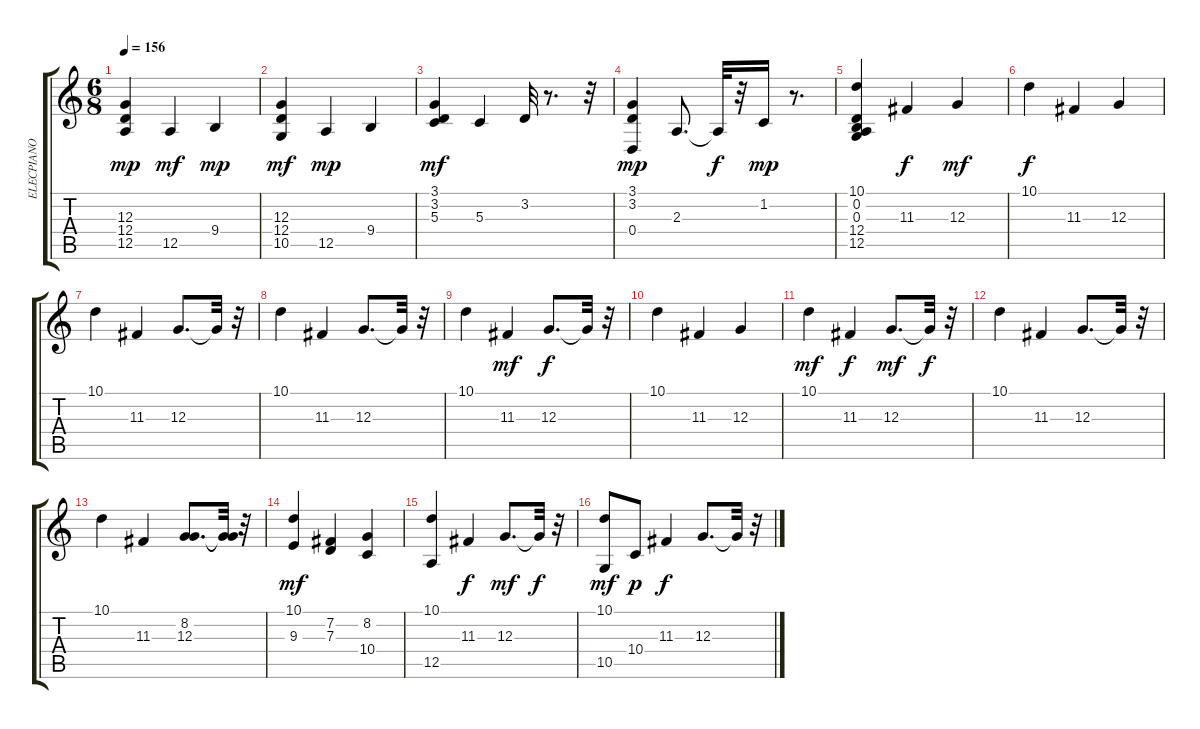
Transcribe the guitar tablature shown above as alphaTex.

\track ("ELECPIANO" "ELECPIANO") {instrument electricpiano2}
\staff {score tabs}
\tuning (E4 B3 G3 D3 A2 E2) {hide}
\ts (6 8)
\tempo 156
\clef g2
\ks c
(12.3 12.4 12.5).4{dy mp} 12.5.4{dy mf} 9.4.4{dy mp} |
(12.3 12.4 10.5).4{dy mf} 12.5.4{dy mp} 9.4.4 |
(3.1 3.2 5.3).4{dy mf} 5.3.4 3.2.32 r.8{d} r.32 |
(3.1 3.2 0.4).4{dy mp} 2.3.8{d} 2.3{t}.32{dy f} r.32 1.2.16{dy mp} r.8{d} |
(10.1 0.2 0.3 12.4 12.5).4 11.3.4{dy f} 12.3.4{dy mf} |
10.1.4{dy f} 11.3.4 12.3.4 |
10.1.4 11.3.4 12.3.8{d} 12.3{t}.32 r.32 |
10.1.4 11.3.4 12.3.8{d} 12.3{t}.32 r.32 |
10.1.4 11.3.4{dy mf} 12.3.8{d dy f} 12.3{t}.32 r.32 |
10.1.4 11.3.4 12.3.4 |
10.1.4{dy mf} 11.3.4{dy f} 12.3.8{d dy mf} 12.3{t}.32{dy f} r.32 |
10.1.4 11.3.4 12.3.8{d} 12.3{t}.32 r.32 |
10.1.4 11.3.4 (8.2 12.3).8{d} (8.2{t} 12.3{t}).32 r.32 |
(10.1 9.3).4{dy mf} (7.2 7.3).4 (8.2 10.4).4 |
(10.1 12.5).4 11.3.4{dy f} 12.3.8{d dy mf} 12.3{t}.32{dy f} r.32 |
(10.1 10.5).8{dy mf} 10.4.8{dy p} 11.3.4{dy f} 12.3.8{d} 12.3{t}.32 r.32
